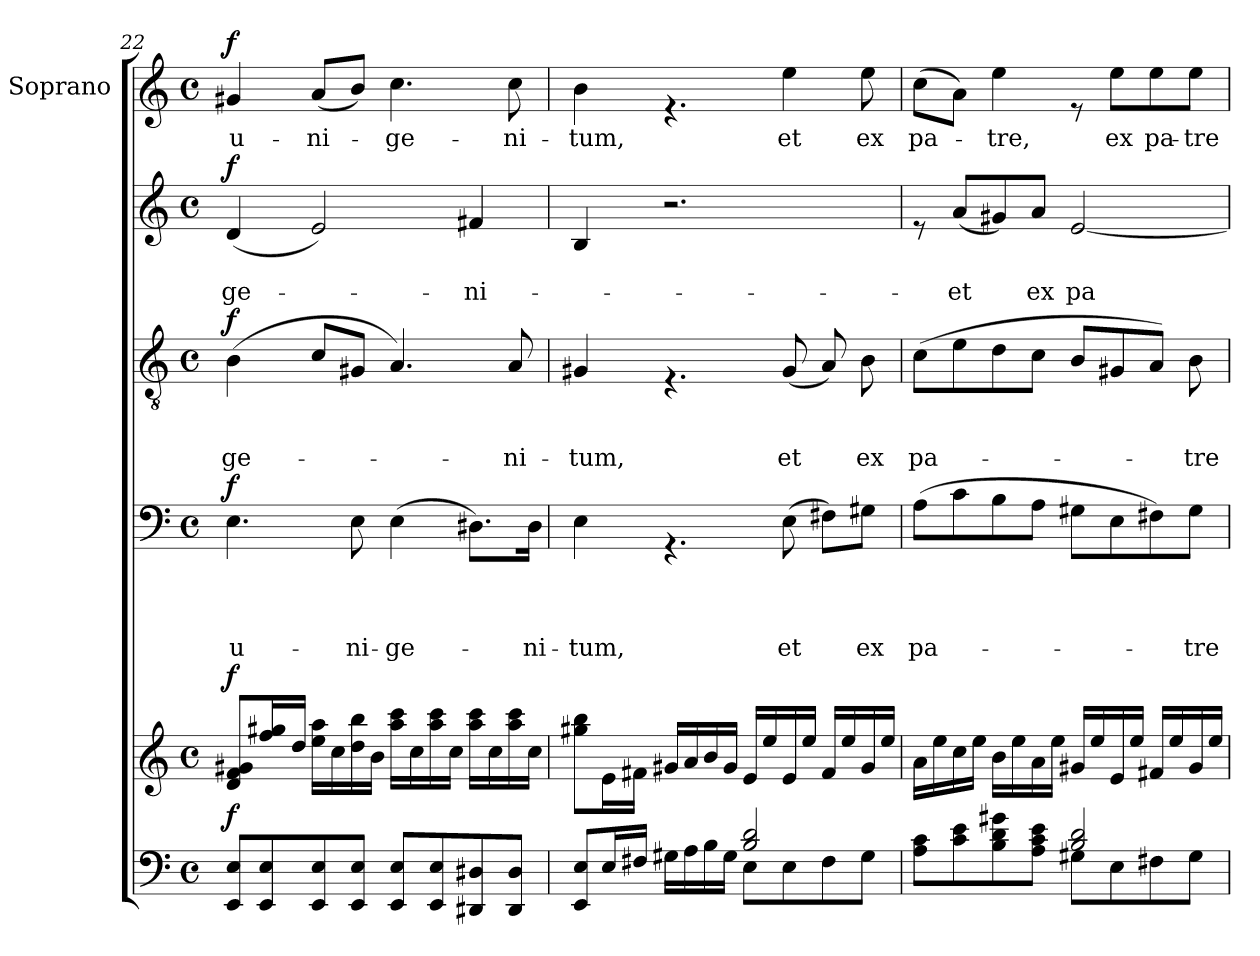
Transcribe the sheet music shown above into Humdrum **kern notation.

**kern	**dynam	**kern	**dynam	**kern	**text	**text	**text	**text	**dynam	**kern	**text	**text	**text	**dynam	**kern	**text	**text	**dynam	**kern	**text	**dynam
*part6	*part6	*part5	*part5	*part4	*part4	*part4	*part4	*part4	*part4	*part3	*part3	*part3	*part3	*part3	*part2	*part2	*part2	*part2	*part1	*part1	*part1
*staff6	*staff6	*staff5	*staff5	*staff4	*staff4	*staff4	*staff4	*staff4	*staff4	*staff3	*staff3	*staff3	*staff3	*staff3	*staff2	*staff2	*staff2	*staff2	*staff1	*staff1	*staff1
*	*	*	*	*	*	*	*	*	*	*	*	*	*	*	*	*	*	*	*I"Soprano	*	*
*clefF4	*	*clefG2	*	*clefF4	*	*	*	*	*	*clefGv2	*	*	*	*	*clefG2	*	*	*	*clefG2	*	*
*k[]	*	*k[]	*	*k[]	*	*	*	*	*	*k[]	*	*	*	*	*k[]	*	*	*	*k[]	*	*
*C:	*	*C:	*	*C:	*	*	*	*	*	*C:	*	*	*	*	*C:	*	*	*	*C:	*	*
*M4/4	*	*M4/4	*	*M4/4	*	*	*	*	*	*M4/4	*	*	*	*	*M4/4	*	*	*	*M4/4	*	*
*met(c)	*	*met(c)	*	*met(c)	*	*	*	*	*	*met(c)	*	*	*	*	*met(c)	*	*	*	*met(c)	*	*
=22	=22	=22	=22	=22	=22	=22	=22	=22	=22	=22	=22	=22	=22	=22	=22	=22	=22	=22	=22	=22	=22
!	!LO:DY:a	!	!LO:DY:a	!	!	!	!	!LO:LY:b	!LO:DY:a	!	!	!	!LO:LY:b	!LO:DY:a	!	!	!LO:LY:b	!LO:DY:a	!	!LO:LY:b	!LO:DY:a
8EE/ 8E/L	f	8d/ 8f/ 8g#X/L	f	4.E\	.	.	.	u-	f	(>4B\	.	.	-ge-	f	(<4d/	.	ge-	f	4g#X/	u-	f
8EE/ 8E/	.	16ff/ 16gg#X/L	.	.	.	.	.	.	.	.	.	.	.	.	.	.	.	.	.	.	.
.	.	16dd/JJ	.	.	.	.	.	.	.	.	.	.	.	.	.	.	.	.	.	.	.
!	!	!	!	!	!	!	!	!	!	!	!	!	!	!	!	!	!	!	!	!LO:LY:b	!
8EE/ 8E/	.	16ee\ 16aa\LL	.	.	.	.	.	.	.	8c/L	.	.	.	.	2e/)	.	.	.	(<8a/L	-ni-	.
.	.	16cc\	.	.	.	.	.	.	.	.	.	.	.	.	.	.	.	.	.	.	.
!	!	!	!	!	!	!	!	!LO:LY:b	!	!	!	!	!	!	!	!	!	!	!	!	!
8EE/ 8E/J	.	16dd\ 16bb\	.	8E\	.	.	.	-ni-	.	8G#X/J	.	.	.	.	.	.	.	.	8b/J)	.	.
.	.	16b\JJ	.	.	.	.	.	.	.	.	.	.	.	.	.	.	.	.	.	.	.
!	!	!	!	!	!	!	!	!LO:LY:b	!	!	!	!	!	!	!	!	!	!	!	!LO:LY:b	!
8EE/ 8E/L	.	16aa\ 16ccc\LL	.	(>4E\	.	.	.	-ge-	.	4.A/)	.	.	.	.	.	.	.	.	4.cc\	-ge-	.
.	.	16cc\	.	.	.	.	.	.	.	.	.	.	.	.	.	.	.	.	.	.	.
8EE/ 8E/	.	16aa\ 16ccc\	.	.	.	.	.	.	.	.	.	.	.	.	.	.	.	.	.	.	.
.	.	16cc\JJ	.	.	.	.	.	.	.	.	.	.	.	.	.	.	.	.	.	.	.
!	!	!	!	!	!	!	!	!	!	!	!	!	!	!	!	!	!LO:LY:b	!	!	!	!
8DD#X/ 8D#X/	.	16aa\ 16ccc\LL	.	8.D#X\L)	.	.	.	.	.	.	.	.	.	.	4f#X/	.	-ni-	.	.	.	.
.	.	16cc\	.	.	.	.	.	.	.	.	.	.	.	.	.	.	.	.	.	.	.
!	!	!	!	!	!	!	!	!	!	!	!	!	!LO:LY:b	!	!	!	!	!	!	!LO:LY:b	!
8DD#/ 8D#/J	.	16aa\ 16ccc\	.	.	.	.	.	.	.	8A/	.	.	-ni-	.	.	.	.	.	8cc\	-ni-	.
!	!	!	!	!	!	!	!	!LO:LY:b	!	!	!	!	!	!	!	!	!	!	!	!	!
.	.	16cc\JJ	.	16D#\Jk	.	.	.	-ni-	.	.	.	.	.	.	.	.	.	.	.	.	.
=23	=23	=23	=23	=23	=23	=23	=23	=23	=23	=23	=23	=23	=23	=23	=23	=23	=23	=23	=23	=23	=23
*^	*	*	*	*	*	*	*	*	*	*	*	*	*	*	*	*	*	*	*	*	*
!	!	!	!	!	!	!	!	!	!LO:LY:b	!	!	!	!	!LO:LY:b	!	!	!	!	!	!	!LO:LY:b	!
8EE/ 8E/L	2ryy	.	8gg#X\ 8bb\L	.	4E\	.	.	.	-tum,	.	4G#X/	.	.	-tum,	.	4B/	.	.	.	4b\	-tum,	.
16E/L	.	.	16e\L	.	.	.	.	.	.	.	.	.	.	.	.	.	.	.	.	.	.	.
16F#X/JJ	.	.	16f#X\JJ	.	.	.	.	.	.	.	.	.	.	.	.	.	.	.	.	.	.	.
16G#X\LL	.	.	16g#X/LL	.	4.rGG	.	.	.	.	.	4.rE	.	.	.	.	2.r	.	.	.	4.re	.	.
16A\	.	.	16a/	.	.	.	.	.	.	.	.	.	.	.	.	.	.	.	.	.	.	.
16B\	.	.	16b/	.	.	.	.	.	.	.	.	.	.	.	.	.	.	.	.	.	.	.
16G#\JJ	.	.	16g#/JJ	.	.	.	.	.	.	.	.	.	.	.	.	.	.	.	.	.	.	.
2B/ 2d/	8E\L	.	16e/LL	.	.	.	.	.	.	.	.	.	.	.	.	.	.	.	.	.	.	.
.	.	.	16ee/	.	.	.	.	.	.	.	.	.	.	.	.	.	.	.	.	.	.	.
!	!	!	!	!	!	!	!	!	!LO:LY:b	!	!	!	!	!LO:LY:b	!	!	!	!	!	!	!LO:LY:b	!
.	8E\	.	16e/	.	(>8E\	.	.	.	et	.	(<8G#/	.	.	et	.	.	.	.	.	4ee\	et	.
.	.	.	16ee/JJ	.	.	.	.	.	.	.	.	.	.	.	.	.	.	.	.	.	.	.
.	8F#\	.	16f#/LL	.	8F#X\L)	.	.	.	.	.	8A/)	.	.	.	.	.	.	.	.	.	.	.
.	.	.	16ee/	.	.	.	.	.	.	.	.	.	.	.	.	.	.	.	.	.	.	.
!	!	!	!	!	!	!	!	!	!LO:LY:b	!	!	!	!	!LO:LY:b	!	!	!	!	!	!	!LO:LY:b	!
.	8G#\J	.	16g#/	.	8G#X\J	.	.	.	ex	.	8B\	.	.	ex	.	.	.	.	.	8ee\	ex	.
.	.	.	16ee/JJ	.	.	.	.	.	.	.	.	.	.	.	.	.	.	.	.	.	.	.
=24	=24	=24	=24	=24	=24	=24	=24	=24	=24	=24	=24	=24	=24	=24	=24	=24	=24	=24	=24	=24	=24	=24
!	!	!	!	!	!	!	!	!	!LO:LY:b	!	!	!	!	!LO:LY:b	!	!	!	!	!	!	!LO:LY:b	!
8A\ 8c\L	2ryy	.	16a\LL	.	(>8A\L	.	.	.	pa-	.	(>8c\L	.	.	pa-	.	8re	.	.	.	(>8cc\L	pa-	.
.	.	.	16ee\	.	.	.	.	.	.	.	.	.	.	.	.	.	.	.	.	.	.	.
!	!	!	!	!	!	!	!	!	!	!	!	!	!	!	!	!	!	!LO:LY:b	!	!	!	!
8c\ 8e\	.	.	16cc\	.	8c\	.	.	.	.	.	8e\	.	.	.	.	(<8a/L	.	-et	.	8a\J)	.	.
.	.	.	16ee\JJ	.	.	.	.	.	.	.	.	.	.	.	.	.	.	.	.	.	.	.
!	!	!	!	!	!	!	!	!	!	!	!	!	!	!	!	!	!	!	!	!	!LO:LY:b	!
8B\ 8d\ 8g#X\	.	.	16b\LL	.	8B\	.	.	.	.	.	8d\	.	.	.	.	8g#X/)	.	.	.	4ee\	-tre,	.
.	.	.	16ee\	.	.	.	.	.	.	.	.	.	.	.	.	.	.	.	.	.	.	.
!	!	!	!	!	!	!	!	!	!	!	!	!	!	!	!	!	!	!LO:LY:b	!	!	!	!
8A\ 8c\ 8e\J	.	.	16a\	.	8A\J	.	.	.	.	.	8c\J	.	.	.	.	8a/J	.	ex	.	.	.	.
.	.	.	16ee\JJ	.	.	.	.	.	.	.	.	.	.	.	.	.	.	.	.	.	.	.
!	!	!	!	!	!	!	!	!	!	!	!	!	!	!	!	!	!	!LO:LY:b	!	!	!	!
2B/ 2d/	8G#X\L	.	16g#X/LL	.	8G#X\L	.	.	.	.	.	8B/L	.	.	.	.	[<2e/	.	pa-	.	8re	.	.
.	.	.	16ee/	.	.	.	.	.	.	.	.	.	.	.	.	.	.	.	.	.	.	.
!	!	!	!	!	!	!	!	!	!	!	!	!	!	!	!	!	!	!	!	!	!LO:LY:b	!
.	8E\	.	16e/	.	8E\	.	.	.	.	.	8G#X/	.	.	.	.	.	.	.	.	8ee\L	ex	.
.	.	.	16ee/JJ	.	.	.	.	.	.	.	.	.	.	.	.	.	.	.	.	.	.	.
!	!	!	!	!	!	!	!	!	!	!	!	!	!	!	!	!	!	!	!	!	!LO:LY:b	!
.	8F#X\	.	16f#X/LL	.	8F#X\)	.	.	.	.	.	8A/J)	.	.	.	.	.	.	.	.	8ee\	pa-	.
.	.	.	16ee/	.	.	.	.	.	.	.	.	.	.	.	.	.	.	.	.	.	.	.
!	!	!	!	!	!	!	!	!	!LO:LY:b	!	!	!	!	!LO:LY:b	!	!	!	!	!	!	!LO:LY:b	!
.	8G#\J	.	16g#/	.	8G#\J	.	.	.	-tre	.	8B\	.	.	-tre	.	.	.	.	.	8ee\J	-tre	.
.	.	.	16ee/JJ	.	.	.	.	.	.	.	.	.	.	.	.	.	.	.	.	.	.	.
*v	*v	*	*	*	*	*	*	*	*	*	*	*	*	*	*	*	*	*	*	*	*	*
=	=	=	=	=	=	=	=	=	=	=	=	=	=	=	=	=	=	=	=	=	=
*-	*-	*-	*-	*-	*-	*-	*-	*-	*-	*-	*-	*-	*-	*-	*-	*-	*-	*-	*-	*-	*-
